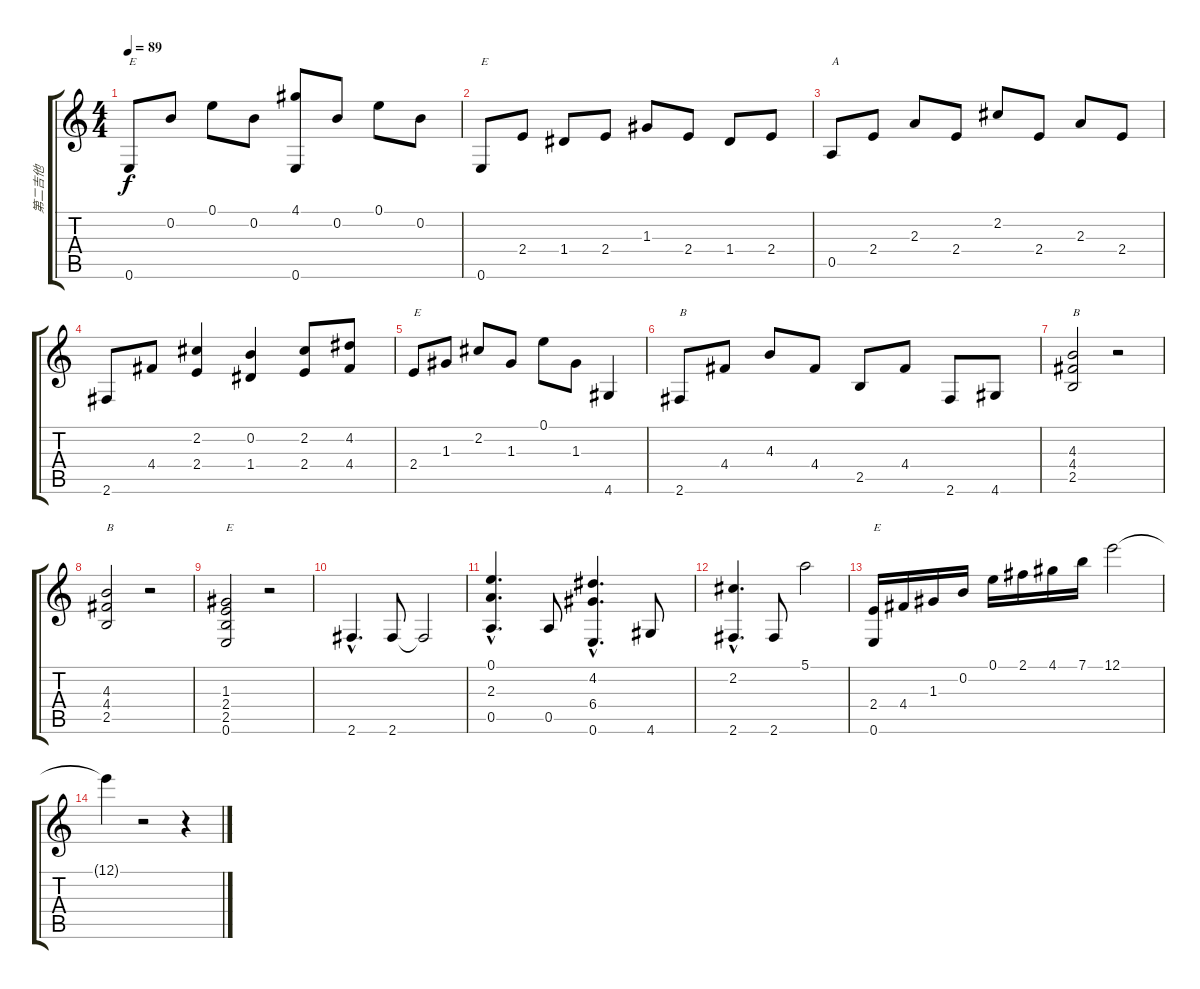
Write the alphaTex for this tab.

\track ("第二吉他" "第二吉他") {instrument acousticguitarsteel}
\staff {score tabs}
\tuning (E4 B3 G3 D3 A2 E2) {hide}
\ts (4 4)
\tempo 89
\clef g2
\ks c
0.6.8{txt "E" dy f} 0.2.8 0.1.8 0.2.8 (4.1 0.6).8 0.2.8 0.1.8 0.2.8 |
0.6.8{txt "E"} 2.4.8 1.4.8 2.4.8 1.3.8 2.4.8 1.4.8 2.4.8 |
0.5.8{txt "A"} 2.4.8 2.3.8 2.4.8 2.2.8 2.4.8 2.3.8 2.4.8 |
2.6.8 4.4.8 (2.2 2.4).4 (0.2 1.4).4 (2.2 2.4).8 (4.2 4.4).8 |
2.4.8{txt "E"} 1.3.8 2.2.8 1.3.8 0.1.8 1.3.8 4.6.4 |
2.6.8{txt "B"} 4.4.8 4.3.8 4.4.8 2.5.8 4.4.8 2.6.8 4.6.8 |
(4.3 4.4 2.5).2{txt "B"} r.2 |
(4.3 4.4 2.5).2{txt "B"} r.2 |
(1.3 2.4 2.5 0.6).2{txt "E"} r.2 |
2.6{hac}.4{d} 2.6.8 2.6{t}.2 |
(0.1{hac} 2.3{hac} 0.5{hac}).4{d} 0.5.8 (4.2{hac} 6.4{hac} 0.6{hac}).4{d} 4.6.8 |
(2.2{hac} 2.6{hac}).4{d} 2.6.8 5.1.2 |
(2.4 0.6).16{txt "E"} 4.4.16 1.3.16 0.2.16 0.1.16 2.1.16 4.1.16 7.1.16 12.1.2 |
12.1{t}.4 r.2 r.4
